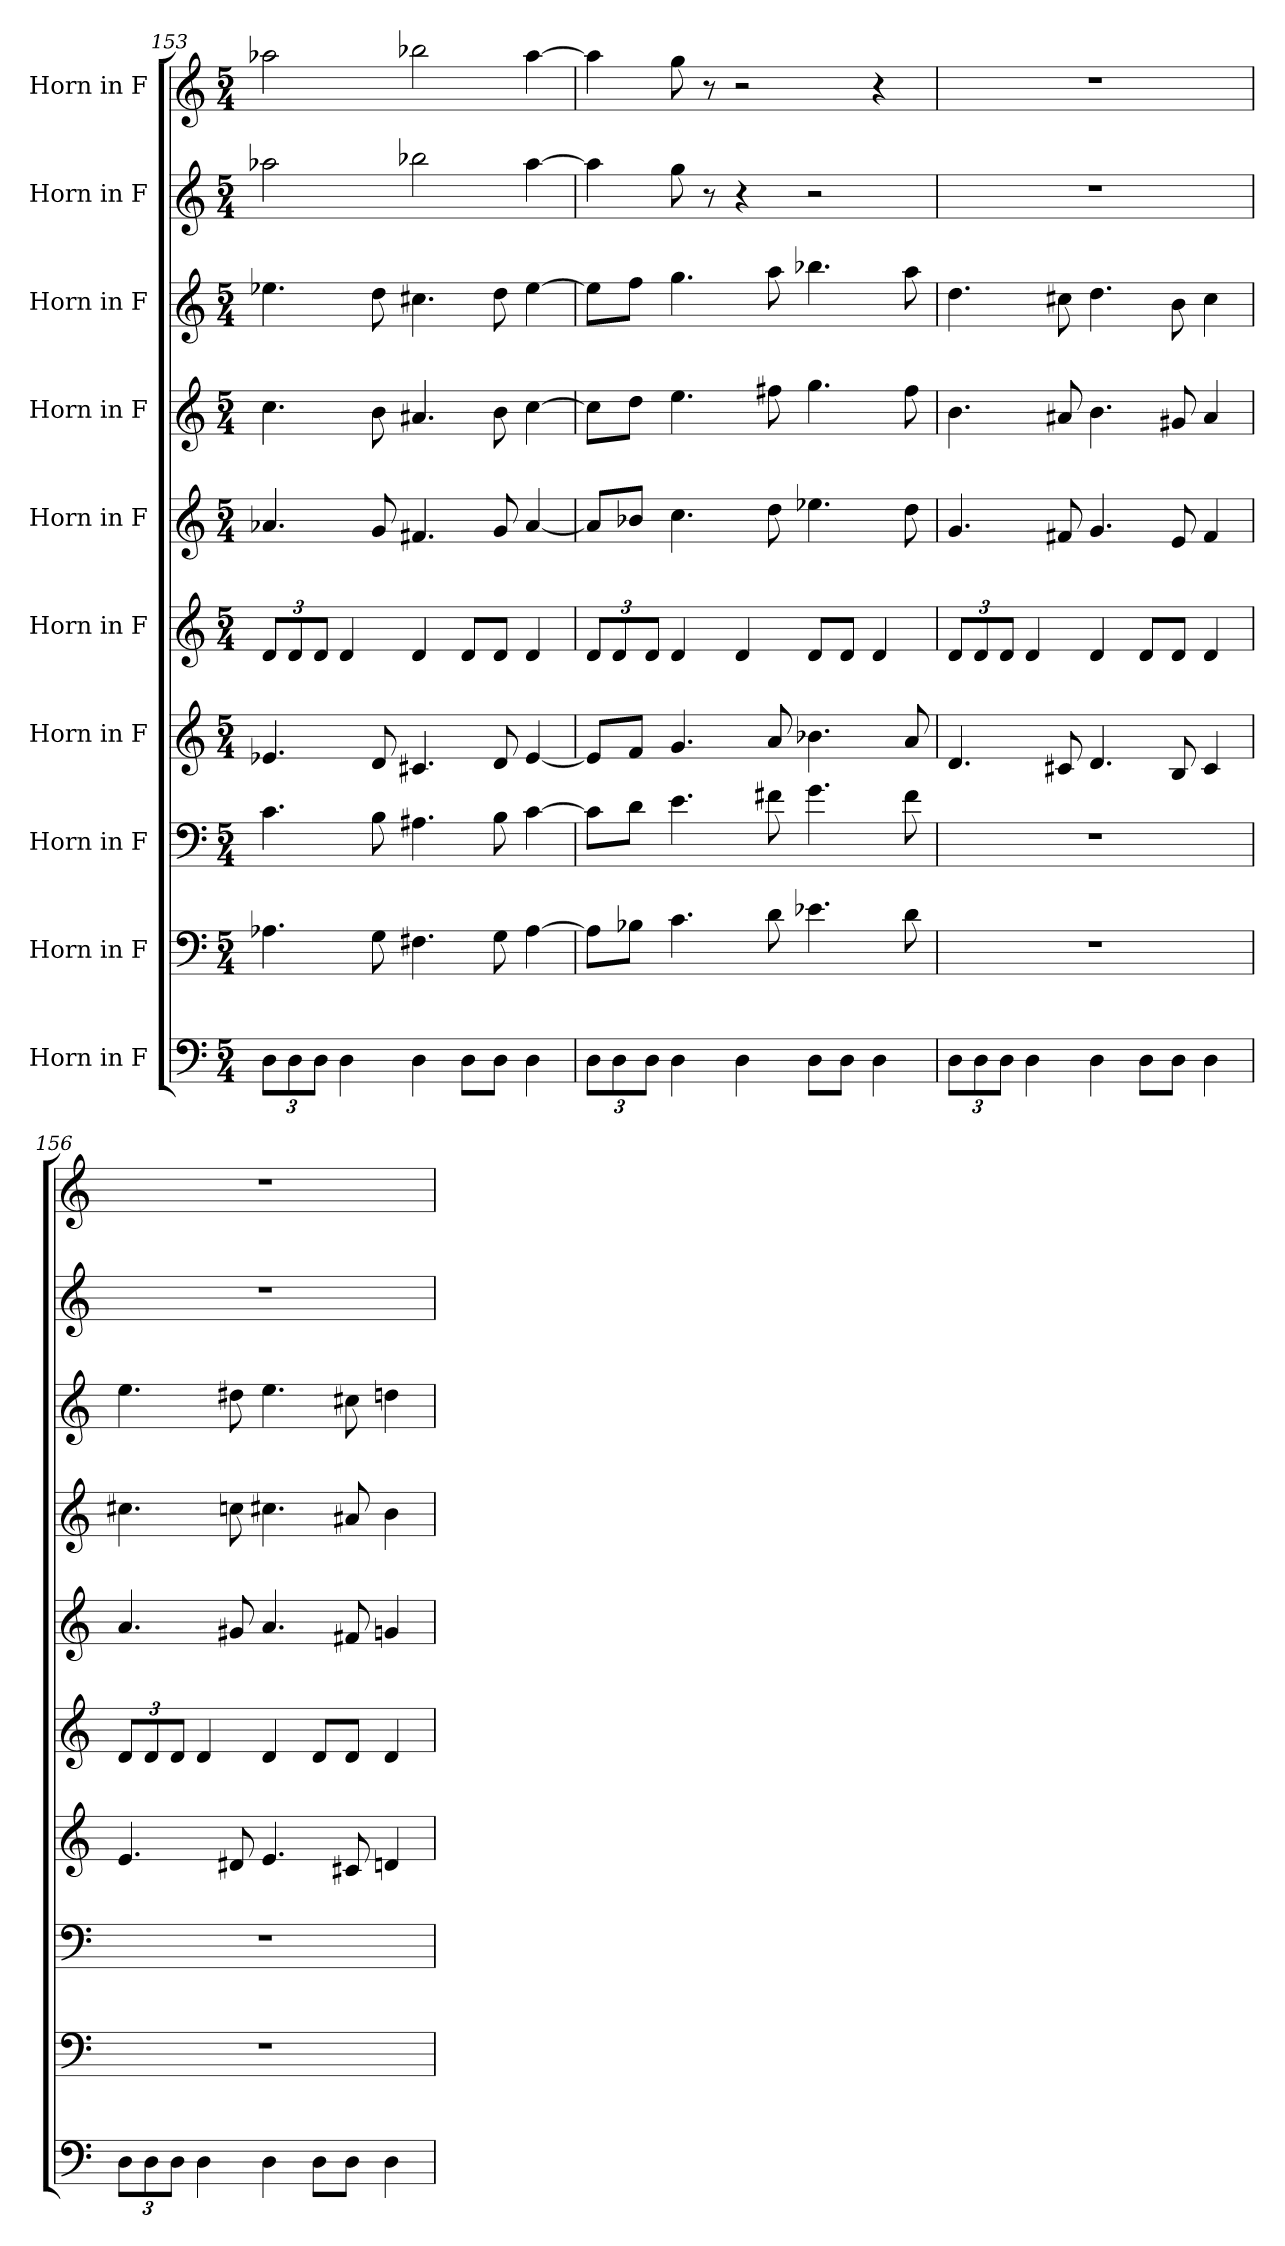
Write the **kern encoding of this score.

**kern	**kern	**kern	**kern	**kern	**kern	**kern	**kern	**kern	**kern
*part10	*part9	*part8	*part7	*part6	*part5	*part4	*part3	*part2	*part1
*staff10	*staff9	*staff8	*staff7	*staff6	*staff5	*staff4	*staff3	*staff2	*staff1
*I"Horn in F	*I"Horn in F	*I"Horn in F	*I"Horn in F	*I"Horn in F	*I"Horn in F	*I"Horn in F	*I"Horn in F	*I"Horn in F	*I"Horn in F
*clefF4	*clefF4	*clefF4	*clefG2	*clefG2	*clefG2	*clefG2	*clefG2	*clefG2	*clefG2
*ITrd4c7	*ITrd4c7	*ITrd4c7	*ITrd4c7	*ITrd4c7	*ITrd4c7	*ITrd4c7	*ITrd4c7	*ITrd4c7	*ITrd4c7
*k[b-]	*k[b-]	*k[b-]	*k[b-]	*k[b-]	*k[b-]	*k[b-]	*k[b-]	*k[b-]	*k[b-]
*M5/4	*M5/4	*M5/4	*M5/4	*M5/4	*M5/4	*M5/4	*M5/4	*M5/4	*M5/4
*Xbrackettup	*	*	*	*Xbrackettup	*	*	*	*	*
=153	=153	=153	=153	=153	=153	=153	=153	=153	=153
12GG\L	4.D-X\	4.F\	4.A-X/	12G/L	4.d-X/	4.f\	4.a-X\	2dd-X\	2dd-X\
12GG\	.	.	.	12G/	.	.	.	.	.
12GG\J	.	.	.	12G/J	.	.	.	.	.
4GG\	.	.	.	4G/	.	.	.	.	.
.	8C\	8E\	8G/	.	8c/	8e\	8g\	.	.
4GG\	4.BBn\	4.D#X\	4.F#X/	4G/	4.Bn/	4.d#X/	4.f#X\	2ee-X\	2ee-X\
8GG\L	.	.	.	8G/L	.	.	.	.	.
8GG\J	8C\	8E\	8G/	8G/J	8c/	8e\	8g\	.	.
4GG\	[4D-\	[4F\	[4A-/	4G/	[4d-/	[4f\	[4a-\	[4dd-\	[4dd-\
!!LO:LB:g=z
=154	=154	=154	=154	=154	=154	=154	=154	=154	=154
12GG\L	8D-\L]	8F\L]	8A-/L]	12G/L	8d-/L]	8f\L]	8a-\L]	4dd-\]	4dd-\]
12GG\	.	.	.	12G/	.	.	.	.	.
.	8E-X\J	8G\J	8B-/J	.	8e-X/J	8g\J	8b-\J	.	.
12GG\J	.	.	.	12G/J	.	.	.	.	.
4GG\	4.F\	4.A\	4.c/	4G/	4.f\	4.a\	4.cc\	8cc\	8cc\
.	.	.	.	.	.	.	.	8r	8r
4GG\	.	.	.	4G/	.	.	.	4r	2r
.	8G\	8Bn\	8d/	.	8g\	8bn\	8dd\	.	.
8GG\L	4.A-X\	4.c\	4.e-X\	8G/L	4.a-X\	4.cc\	4.ee-X\	2r	.
8GG\J	.	.	.	8G/J	.	.	.	.	.
4GG\	.	.	.	4G/	.	.	.	.	4r
.	8G\	8B\	8d/	.	8g\	8b\	8dd\	.	.
=155	=155	=155	=155	=155	=155	=155	=155	=155	=155
12GG\L	4%5r	4%5r	4.G/	12G/L	4.c/	4.e\	4.g\	4%5r	4%5r
12GG\	.	.	.	12G/	.	.	.	.	.
12GG\J	.	.	.	12G/J	.	.	.	.	.
4GG\	.	.	.	4G/	.	.	.	.	.
.	.	.	8F#X/	.	8Bn/	8d#X/	8f#X\	.	.
4GG\	.	.	4.G/	4G/	4.c/	4.e\	4.g\	.	.
8GG\L	.	.	.	8G/L	.	.	.	.	.
8GG\J	.	.	8E/	8G/J	8A/	8c#X/	8e\	.	.
4GG\	.	.	4F#/	4G/	4B/	4d#/	4f#\	.	.
=156	=156	=156	=156	=156	=156	=156	=156	=156	=156
12GG\L	4%5r	4%5r	4.A/	12G/L	4.d/	4.f#X\	4.a\	4%5r	4%5r
12GG\	.	.	.	12G/	.	.	.	.	.
12GG\J	.	.	.	12G/J	.	.	.	.	.
4GG\	.	.	.	4G/	.	.	.	.	.
.	.	.	8G#X/	.	8c#X/	8fn\	8g#X\	.	.
4GG\	.	.	4.A/	4G/	4.d/	4.f#X\	4.a\	.	.
8GG\L	.	.	.	8G/L	.	.	.	.	.
8GG\J	.	.	8F#X/	8G/J	8Bn/	8d#X/	8f#X\	.	.
4GG\	.	.	4Gn/	4G/	4cn/	4e\	4gn\	.	.
=	=	=	=	=	=	=	=	=	=
*-	*-	*-	*-	*-	*-	*-	*-	*-	*-
